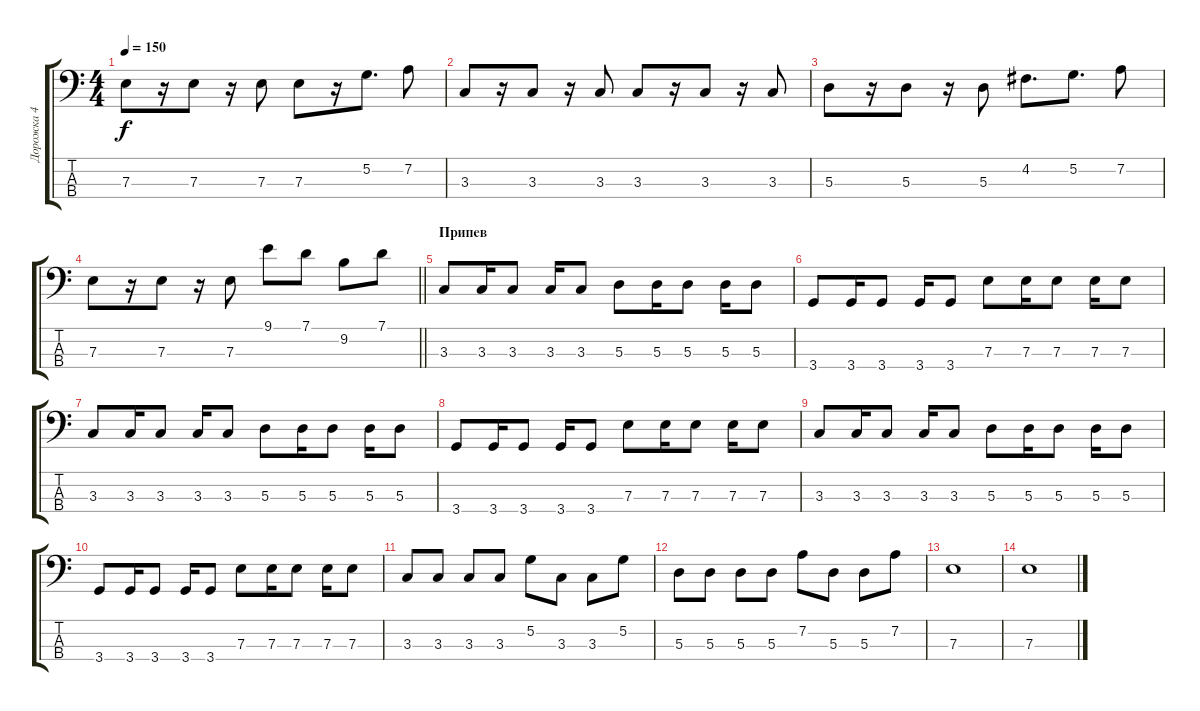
\track ("Дорожка 4" "Дорожка 4") {instrument electricbasspick}
\staff {score tabs}
\tuning (G2 D2 A1 E1) {hide}
\ts (4 4)
\tempo 150
\clef f4
\ks c
7.3.8{dy f} r.16 7.3.8 r.16 7.3.8 7.3.8 r.16 5.2.8{d} 7.2.8 |
3.3.8 r.16 3.3.8 r.16 3.3.8 3.3.8 r.16 3.3.8 r.16 3.3.8 |
5.3.8 r.16 5.3.8 r.16 5.3.8 4.2.8{d} 5.2.8{d} 7.2.8 |
\barLineRight lightlight
7.3.8 r.16 7.3.8 r.16 7.3.8 9.1.8 7.1.8 9.2.8 7.1.8 |
\section ("" "Припев")
3.3.8 3.3.16 3.3.8 3.3.16 3.3.8 5.3.8 5.3.16 5.3.8 5.3.16 5.3.8 |
3.4.8 3.4.16 3.4.8 3.4.16 3.4.8 7.3.8 7.3.16 7.3.8 7.3.16 7.3.8 |
3.3.8 3.3.16 3.3.8 3.3.16 3.3.8 5.3.8 5.3.16 5.3.8 5.3.16 5.3.8 |
3.4.8 3.4.16 3.4.8 3.4.16 3.4.8 7.3.8 7.3.16 7.3.8 7.3.16 7.3.8 |
3.3.8 3.3.16 3.3.8 3.3.16 3.3.8 5.3.8 5.3.16 5.3.8 5.3.16 5.3.8 |
3.4.8 3.4.16 3.4.8 3.4.16 3.4.8 7.3.8 7.3.16 7.3.8 7.3.16 7.3.8 |
3.3.8 3.3.8 3.3.8 3.3.8 5.2.8 3.3.8 3.3.8 5.2.8 |
5.3.8 5.3.8 5.3.8 5.3.8 7.2.8 5.3.8 5.3.8 7.2.8 |
7.3.1 |
7.3.1
